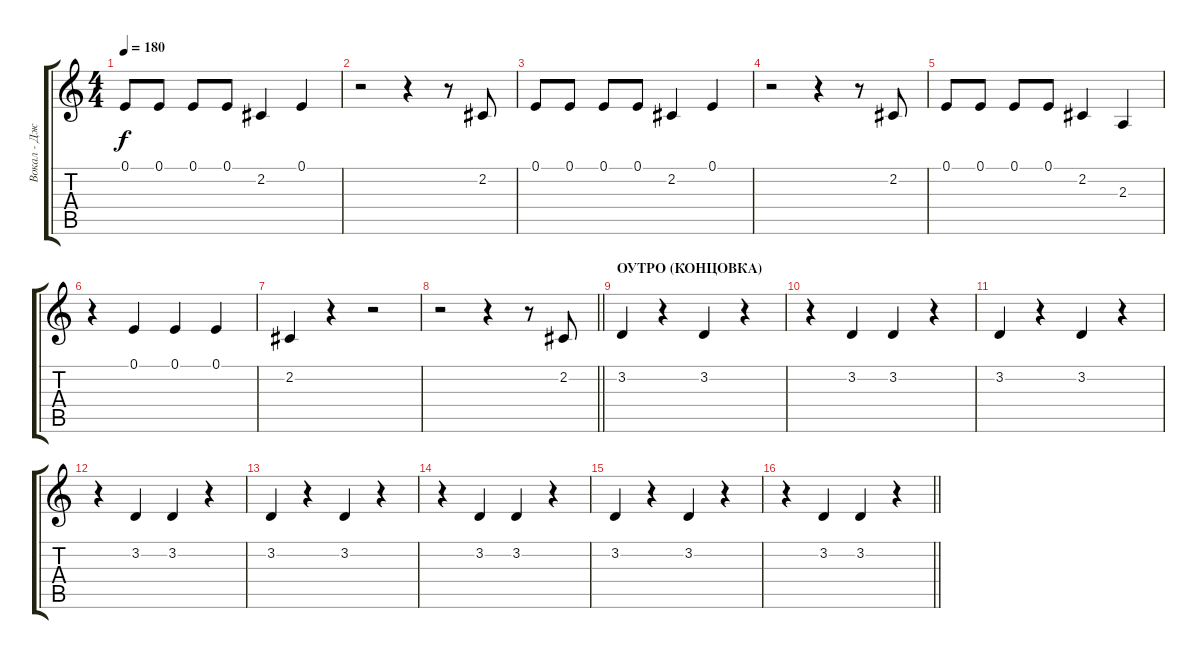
\track ("Вокал - Джоуи Рамон" "Вокал - Дж") {instrument altosax}
\staff {score tabs}
\tuning (E4 B3 G3 D3 A2 E2) {hide}
\ts (4 4)
\tempo 180
\clef g2
\ks c
0.1.8{dy f} 0.1.8 0.1.8 0.1.8 2.2.4 0.1.4 |
r.2 r.4 r.8 2.2.8 |
0.1.8 0.1.8 0.1.8 0.1.8 2.2.4 0.1.4 |
r.2 r.4 r.8 2.2.8 |
0.1.8 0.1.8 0.1.8 0.1.8 2.2.4 2.3.4 |
r.4 0.1.4 0.1.4 0.1.4 |
2.2.4 r.4 r.2 |
\barLineRight lightlight
r.2 r.4 r.8 2.2.8 |
\section ("" "ОУТРО (КОНЦОВКА)")
3.2.4 r.4 3.2.4 r.4 |
r.4 3.2.4 3.2.4 r.4 |
3.2.4 r.4 3.2.4 r.4 |
r.4 3.2.4 3.2.4 r.4 |
3.2.4 r.4 3.2.4 r.4 |
r.4 3.2.4 3.2.4 r.4 |
3.2.4 r.4 3.2.4 r.4 |
\barLineRight lightlight
r.4 3.2.4 3.2.4 r.4
